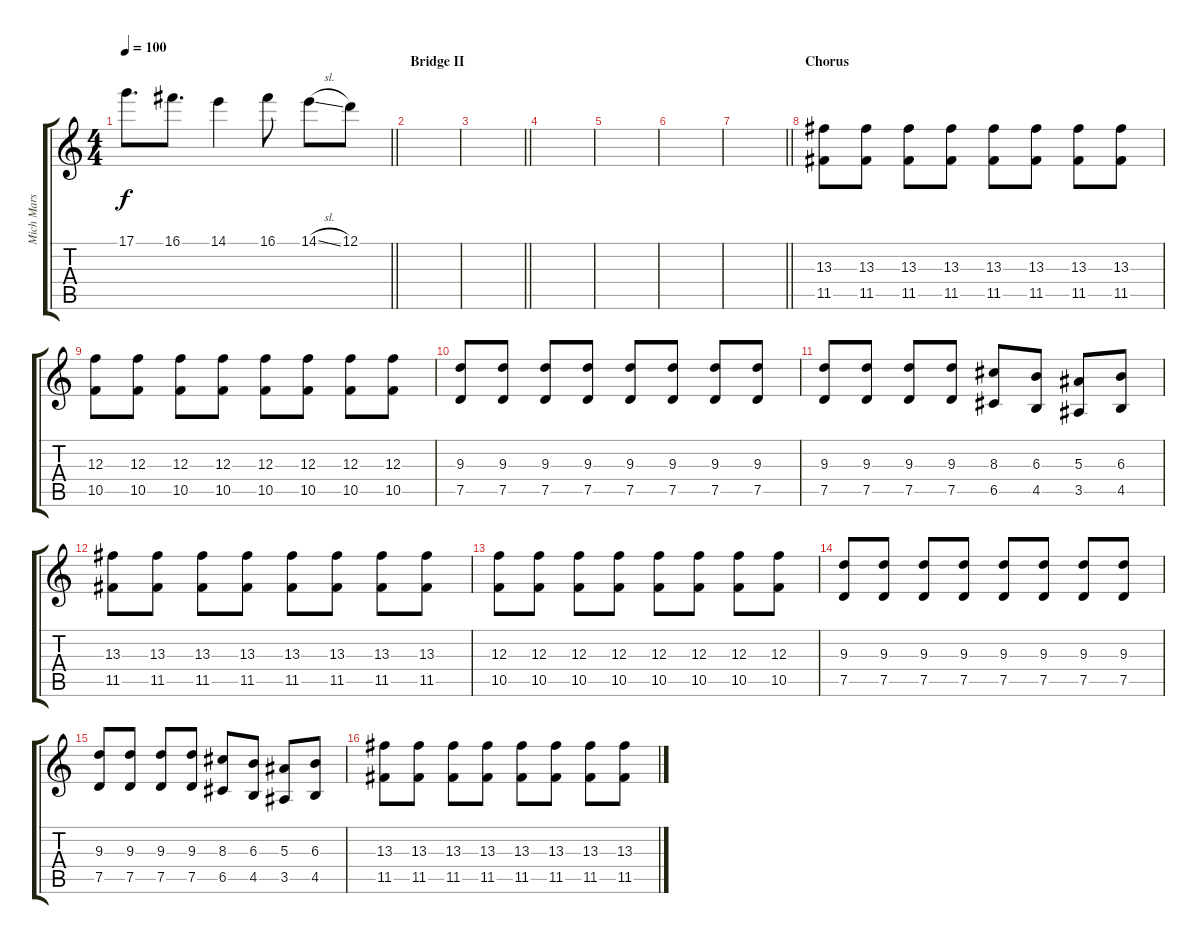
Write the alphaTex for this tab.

\track ("Mich Mars Lead" "Mich Mars ") {instrument distortionguitar}
\staff {score tabs}
\tuning (D4 A3 F3 C3 G2 C2) {hide}
\ts (4 4)
\tempo 100
\clef g2
\barLineRight lightlight
\ks c
17.1.8{d dy f} 16.1.8{d} 14.1.4 16.1.8 14.1{sl}.8 12.1.8 |
\section ("" "Bridge II")
|
\barLineRight lightlight
|
|
|
|
\barLineRight lightlight
|
\section ("" "Chorus")
(13.3 11.5).8 (13.3 11.5).8 (13.3 11.5).8 (13.3 11.5).8 (13.3 11.5).8 (13.3 11.5).8 (13.3 11.5).8 (13.3 11.5).8 |
(12.3 10.5).8 (12.3 10.5).8 (12.3 10.5).8 (12.3 10.5).8 (12.3 10.5).8 (12.3 10.5).8 (12.3 10.5).8 (12.3 10.5).8 |
(9.3 7.5).8 (9.3 7.5).8 (9.3 7.5).8 (9.3 7.5).8 (9.3 7.5).8 (9.3 7.5).8 (9.3 7.5).8 (9.3 7.5).8 |
(9.3 7.5).8 (9.3 7.5).8 (9.3 7.5).8 (9.3 7.5).8 (8.3 6.5).8 (6.3 4.5).8 (5.3 3.5).8 (6.3 4.5).8 |
(13.3 11.5).8 (13.3 11.5).8 (13.3 11.5).8 (13.3 11.5).8 (13.3 11.5).8 (13.3 11.5).8 (13.3 11.5).8 (13.3 11.5).8 |
(12.3 10.5).8 (12.3 10.5).8 (12.3 10.5).8 (12.3 10.5).8 (12.3 10.5).8 (12.3 10.5).8 (12.3 10.5).8 (12.3 10.5).8 |
(9.3 7.5).8 (9.3 7.5).8 (9.3 7.5).8 (9.3 7.5).8 (9.3 7.5).8 (9.3 7.5).8 (9.3 7.5).8 (9.3 7.5).8 |
(9.3 7.5).8 (9.3 7.5).8 (9.3 7.5).8 (9.3 7.5).8 (8.3 6.5).8 (6.3 4.5).8 (5.3 3.5).8 (6.3 4.5).8 |
(13.3 11.5).8 (13.3 11.5).8 (13.3 11.5).8 (13.3 11.5).8 (13.3 11.5).8 (13.3 11.5).8 (13.3 11.5).8 (13.3 11.5).8
